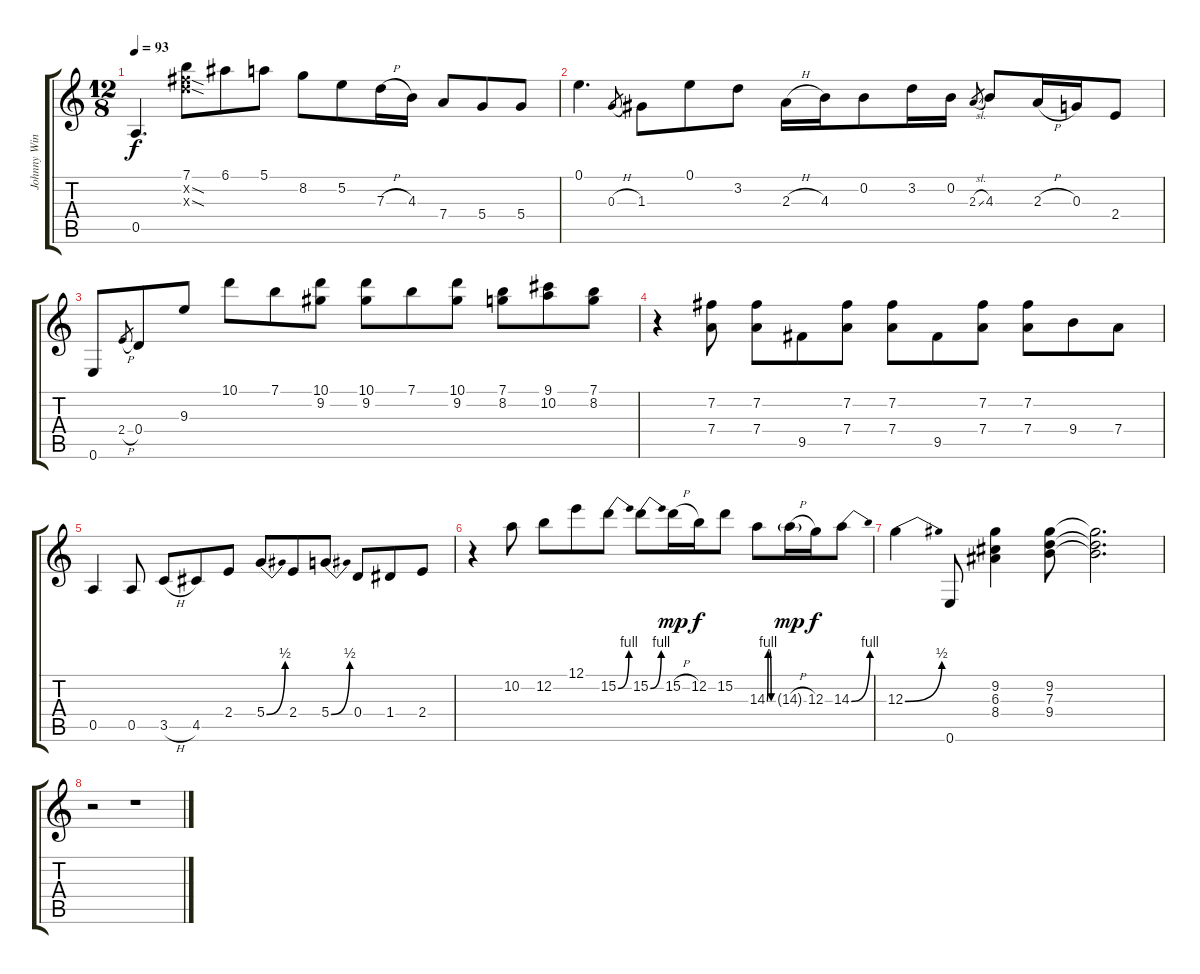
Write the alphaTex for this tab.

\track ("Johnny Winter Gtr 2" "Johnny Win") {instrument acousticguitarsteel}
\staff {score tabs}
\tuning (E4 B3 G3 D3 A2 E2) {hide}
\ts (12 8)
\tempo 93
\clef g2
\ks c
0.5.4{d dy f} (7.1 7.2{sod x} 7.3{sod x}).8 6.1.8 5.1.8 8.2.8 5.2.8 7.3{h}.16 4.3.16 7.4.8 5.4.8 5.4.8 |
0.1.4{d} 0.3{h}.8{gr} 1.3.8 0.1.8 3.2.8 2.3{h}.16 4.3.16 0.2.8 3.2.16 0.2.16 2.3{sl}.8{gr} 4.3.8 2.3{h}.16 0.3.16 2.4.8 |
0.6.8 2.4{h}.8{gr} 0.4.8 9.3.8 10.1.8 7.1.8 (10.1 9.2).8 (10.1 9.2).8 7.1.8 (10.1 9.2).8 (7.1 8.2).8 (9.1 10.2).8 (7.1 8.2).8 |
r.4 (7.2 7.4).8 (7.2 7.4).8 9.5.8 (7.2 7.4).8 (7.2 7.4).8 9.5.8 (7.2 7.4).8 (7.2 7.4).8 9.4.8 7.4.8 |
0.5.4 0.5.8 3.5{h}.8 4.5.8 2.4.8 5.4{be (bend 0 0 60 2)}.8 2.4.8 5.4{be (bend 0 0 60 2)}.8 0.4.8 1.4.8 2.4.8 |
r.4 10.2.8 12.2.8 12.1.8 15.2{be (bend 0 0 60 4)}.8 15.2{be (bend 0 0 60 4)}.8 15.2{h}.16{dy mp} 12.2.16{dy f} 15.2.8 14.3{be (custom 0 0 10 4 25 4 40 0 60 0)}.8 14.3{h g}.16{dy mp} 12.3.16{dy f} 14.3{be (bend 0 0 60 4)}.8 |
12.3{be (bend 0 0 60 2)}.4 0.6.8 (9.2 6.3 8.4).4 (9.2 7.3 9.4).8 (9.2{t} 7.3{t} 9.4{t}).2{d} |
r.2 r.1
